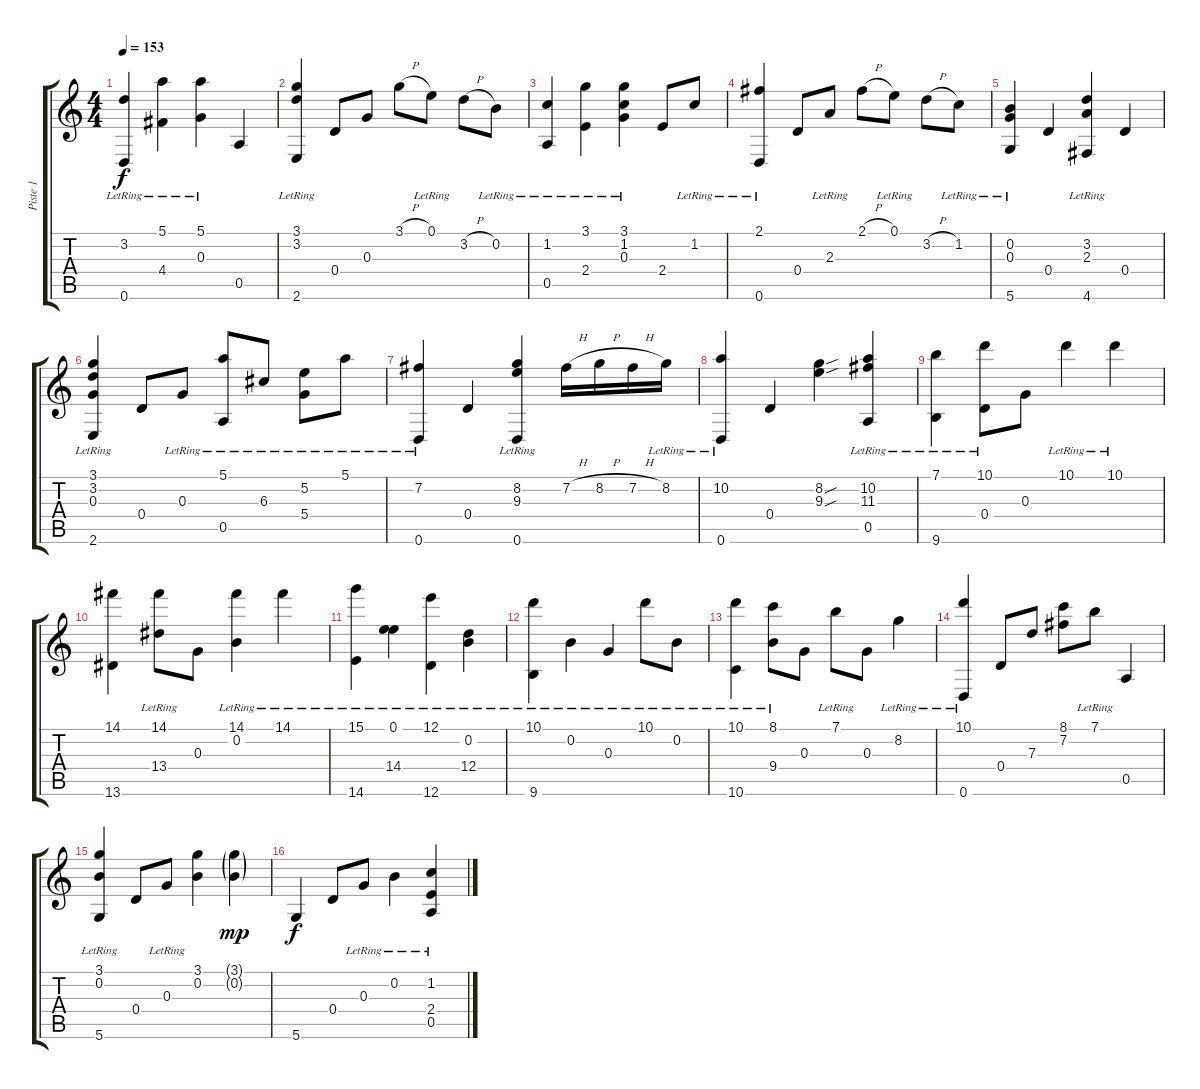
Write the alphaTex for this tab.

\track ("Piste 1" "Piste 1") {instrument electricbasspick}
\staff {score tabs}
\tuning (E4 B3 G3 D3 A2 D2) {hide}
\ts (4 4)
\tempo 153
\clef g2
\ks c
(3.2{lr} 0.6).4{dy f} (5.1{lr} 4.4).4 (5.1{lr} 0.3).4 0.5.4 |
(3.1{lr} 3.2{lr} 2.6).4 0.4.8 0.3.8 3.1{h}.8 0.1{lr}.8 3.2{h}.8 0.2{lr}.8 |
(1.2{lr} 0.5).4 (3.1{lr} 2.4).4 (3.1{lr} 1.2{lr} 0.3{lr}).4 2.4.8 1.2{lr}.8 |
(2.1{lr} 0.6).4 0.4.8 2.3{lr}.8 2.1{h}.8 0.1{lr}.8 3.2{h}.8 1.2{lr}.8 |
(0.2{lr} 0.3{lr} 5.6).4 0.4.4 (3.2{lr} 2.3{lr} 4.6).4 0.4.4 |
(3.1{lr} 3.2{lr} 0.3{lr} 2.6).4 0.4.8 0.3{lr}.8 (5.1{lr} 0.5).8 6.3{lr}.8 (5.2{lr} 5.4).8 5.1{lr}.8 |
(7.2{lr} 0.6).4 0.4.4 (8.2{lr} 9.3{lr} 0.6).4 7.2{h}.16 8.2{h}.16 7.2{h}.16 8.2{lr}.16 |
(10.2{lr} 0.6).4 0.4.4 (8.2{sou} 9.3{sou}).4 (10.2{lr} 11.3{lr} 0.5).4 |
(7.1{lr} 9.6).4 (10.1{lr} 0.4).8 0.3.8 10.1{lr}.4 10.1{lr}.4 |
(14.1 13.6).4 (14.1{lr} 13.4).8 0.3.8 (14.1{lr} 0.2).4 14.1{lr}.4 |
(15.1{lr} 14.6).4 (0.1{lr} 14.4).4 (12.1{lr} 12.6).4 (0.2{lr} 12.4).4 |
(10.1{lr} 9.6).4 0.2{lr}.4 0.3{lr}.4 10.1{lr}.8 0.2{lr}.8 |
(10.1{lr} 10.6).4 (8.1{lr} 9.4).8 0.3.8 7.1{lr}.8 0.3.8 8.2{lr}.4 |
(10.1{lr} 0.6).4 0.4.8 7.3.8 (8.1 7.2).8 7.1{lr}.8 0.5.4 |
(3.1{lr} 0.2{lr} 5.6).4 0.4.8 0.3{lr}.8 (3.1 0.2).4 (3.1{g} 0.2{g}).4{dy mp} |
5.6.4{dy f} 0.4.8 0.3{lr}.8 0.2{lr}.4 (1.2{lr} 2.4 0.5).4
